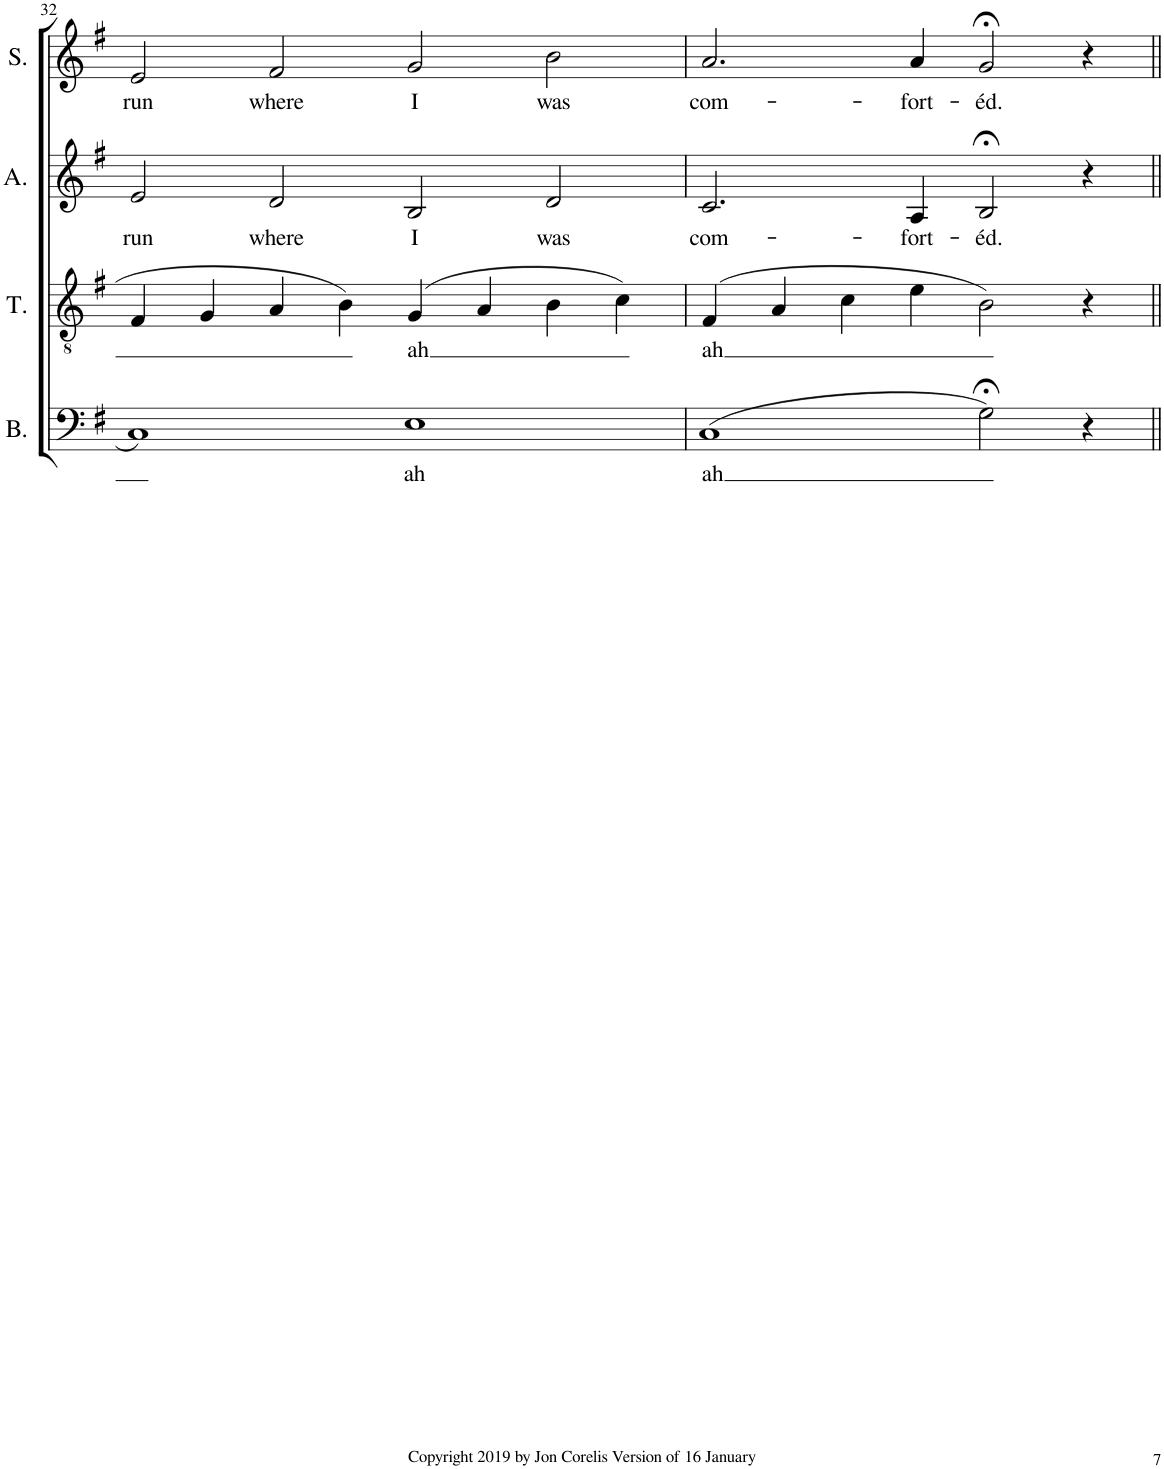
**kern	**text	**kern	**text	**kern	**text	**kern	**text
*part4	*part4	*part3	*part3	*part2	*part2	*part1	*part1
*staff4	*staff4	*staff3	*staff3	*staff2	*staff2	*staff1	*staff1
*I"Bass	*	*I"Tenor	*	*I"Alto	*	*I"Soprano	*
*I'B.	*	*I'T.	*	*I'A.	*	*I'S.	*
!!LO:PB:g=z
*clefF4	*	*clefGv2	*	*clefG2	*	*clefG2	*
*k[f#]	*	*k[f#]	*	*k[f#]	*	*k[f#]	*
*M4/2	*	*M4/2	*	*M4/2	*	*M4/2	*
=32	=32	=32	=32	=32	=32	=32	=32
!	!	!	!	!	!LO:LY:b	!	!LO:LY:b
1C	.	4F#/	.	2e/	run	2e/	run
.	.	4G/	.	.	.	.	.
!	!	!	!	!	!LO:LY:b	!	!LO:LY:b
.	.	4A/	.	2d/	where	2f#/	where
.	.	4B\	.	.	.	.	.
!	!LO:LY:b	!	!LO:LY:b	!	!LO:LY:b	!	!LO:LY:b
1E	ah	(4G/	ah	2B/	I	2g/	I
.	.	4A/	.	.	.	.	.
!	!	!	!	!	!LO:LY:b	!	!LO:LY:b
.	.	4B\	.	2d/	was	2b\	was
.	.	4c\)	.	.	.	.	.
=33	=33	=33	=33	=33	=33	=33	=33
!	!LO:LY:b	!	!LO:LY:b	!	!LO:LY:b	!	!LO:LY:b
(1C	ah	(4F#/	ah	2.c/	com-	2.a/	com-
.	.	4A/	.	.	.	.	.
.	.	4c\	.	.	.	.	.
!	!	!	!	!	!LO:LY:b	!	!LO:LY:b
.	.	4e\	.	4A/	-fort-	4a/	-fort-
!	!	!	!	!	!LO:LY:b	!	!LO:LY:b
2G;<\)	.	2B\)	.	2B;</	-éd.	2g;</	-éd.
4r	.	4r	.	4r	.	4r	.
=||	=||	=||	=||	=||	=||	=||	=||
*-	*-	*-	*-	*-	*-	*-	*-
